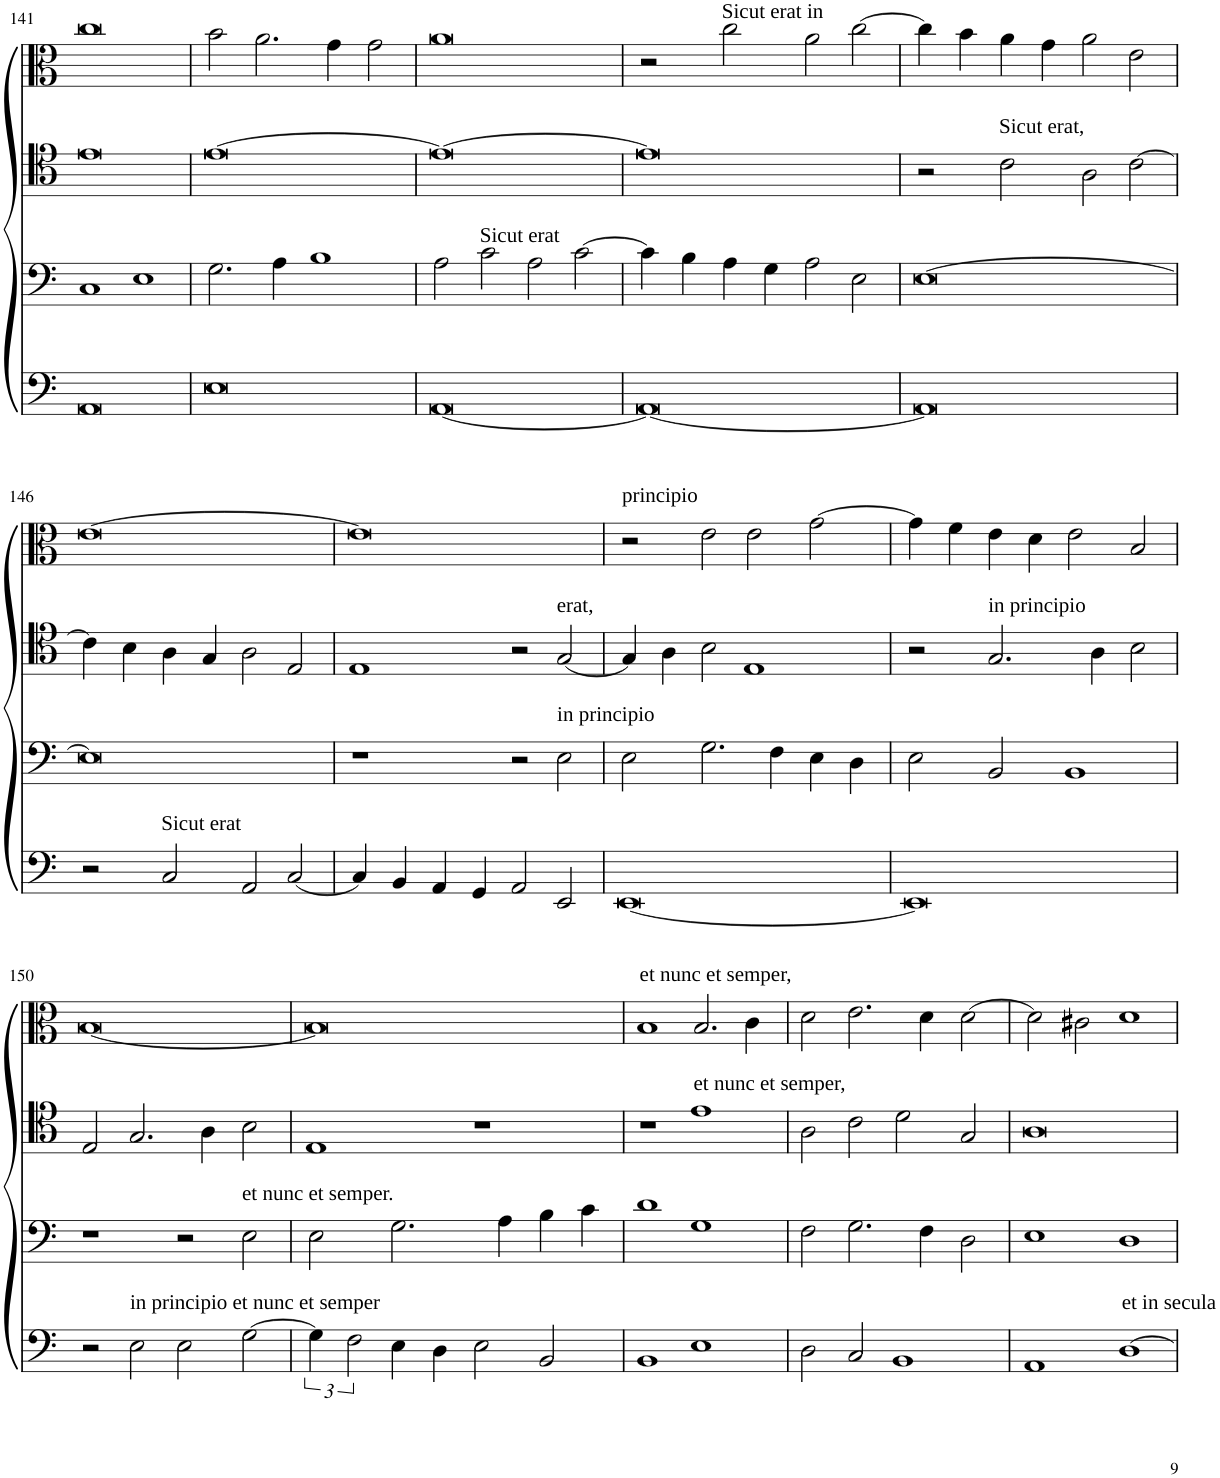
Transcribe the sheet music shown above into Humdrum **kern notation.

**kern	**kern	**kern	**kern
*part4	*part3	*part2	*part1
*staff4	*staff3	*staff2	*staff1
*I"Bassus	*I"Quintus	*I"Tenor	*I"Cantus
!!LO:PB:g=z
*clefF4	*clefF4	*clefC4	*clefC3
*k[]	*k[]	*k[]	*k[]
*M2/1	*M2/1	*M2/1	*M2/1
=141	=141	=141	=141
0AA	1C	0e	0cc
.	1E	.	.
=142	=142	=142	=142
0E	2.G\	[0e	2b\
.	.	.	2.a\
.	4A\	.	.
.	1B	.	.
.	.	.	4g\
.	.	.	2g\
=143	=143	=143	=143
[0AA	2A\	0e_	0a
!	!LO:TX:a:t=Sicut erat	!	!
.	2c\	.	.
.	2A\	.	.
.	[2c\	.	.
=144	=144	=144	=144
0AA_	4c\]	0e]	2r
.	4B\	.	.
!	!	!	!LO:TX:a:t=Sicut erat in
.	4A\	.	2cc\
.	4G\	.	.
.	2A\	.	2a\
.	2E\	.	[2cc\
=145	=145	=145	=145
0AA]	[0E	2r	4cc\]
.	.	.	4b\
!	!	!LO:TX:a:t=Sicut erat,	!
.	.	2c\	4a\
.	.	.	4g\
.	.	2A\	2a\
.	.	[2c\	2e\
!!LO:LB:g=z
=146	=146	=146	=146
2r	0E]	4c\]	[0e
.	.	4B\	.
!LO:TX:a:t=Sicut erat	!	!	!
2C/	.	4A\	.
.	.	4G/	.
2AA/	.	2A\	.
[2C/	.	2E/	.
=147	=147	=147	=147
4C/]	1r	1E	0e]
4BB/	.	.	.
4AA/	.	.	.
4GG/	.	.	.
2AA/	2r	2r	.
!	!	!LO:TX:a:t=erat,	!
!	!LO:TX:a:t=in principio	!	!
2EE/	2E\	[2G/	.
=148	=148	=148	=148
!	!	!	!LO:TX:a:t=principio
[0EE	2E\	4G/]	2r
.	.	4A\	.
.	2.G\	2B\	2e\
.	.	1E	2e\
.	4F\	.	.
.	4E\	.	[2g\
.	4D\	.	.
=149	=149	=149	=149
0EE]	2E\	2r	4g\]
.	.	.	4f\
!	!	!LO:TX:a:t=in principio	!
.	2BB/	2.G/	4e\
.	.	.	4d\
.	1BB	.	2e\
.	.	4A\	.
.	.	2B\	2B/
!!LO:LB:g=z
=150	=150	=150	=150
2r	1r	2E/	[0B
!LO:TX:a:t=in principio et nunc et semper	!	!	!
2E\	.	2.G/	.
2E\	2r	.	.
.	.	4A\	.
!	!LO:TX:a:t=et nunc et semper.	!	!
[2G\	2E\	2B\	.
=151	=151	=151	=151
6G\]	2E\	1E	0B]
3F\	.	.	.
4E\	2.G\	.	.
4D\	.	.	.
2E\	.	1r	.
.	4A\	.	.
2BB/	4B\	.	.
.	4c\	.	.
=152	=152	=152	=152
!	!	!	!LO:TX:a:t=et nunc et semper,
1BB	1d	1r	1B
!	!	!LO:TX:a:t=et nunc et semper,	!
1E	1G	1e	2.B/
.	.	.	4c\
=153	=153	=153	=153
2D\	2F\	2A\	2d\
2C/	2.G\	2c\	2.e\
1BB	.	2d\	.
.	4F\	.	4d\
.	2D\	2G/	[2d\
=154	=154	=154	=154
1AA	1E	0A	2d\]
.	.	.	2c#X\
!LO:TX:a:t=et in secula	!	!	!
[1D	1D	.	1d
=	=	=	=
*-	*-	*-	*-
